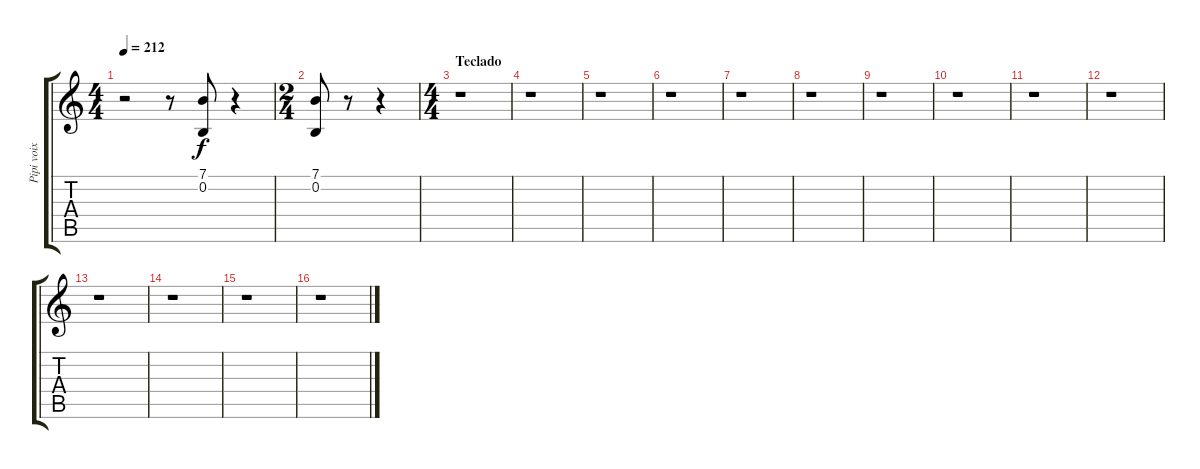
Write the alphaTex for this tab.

\track ("Pipi voix" "Pipi voix") {instrument englishhorn}
\staff {score tabs}
\tuning (E4 B3 G3 D3 A2 E2) {hide}
\ts (4 4)
\tempo 212
\clef g2
\ks c
r.2{dy f} r.8 (7.1 0.2).8 r.4 |
\ts (2 4)
(7.1 0.2).8 r.8 r.4 |
\ts (4 4)
\section ("" "Teclado")
r.1 |
r.1 |
r.1 |
r.1 |
r.1 |
r.1 |
r.1 |
r.1 |
r.1 |
r.1 |
r.1 |
r.1 |
r.1 |
r.1
